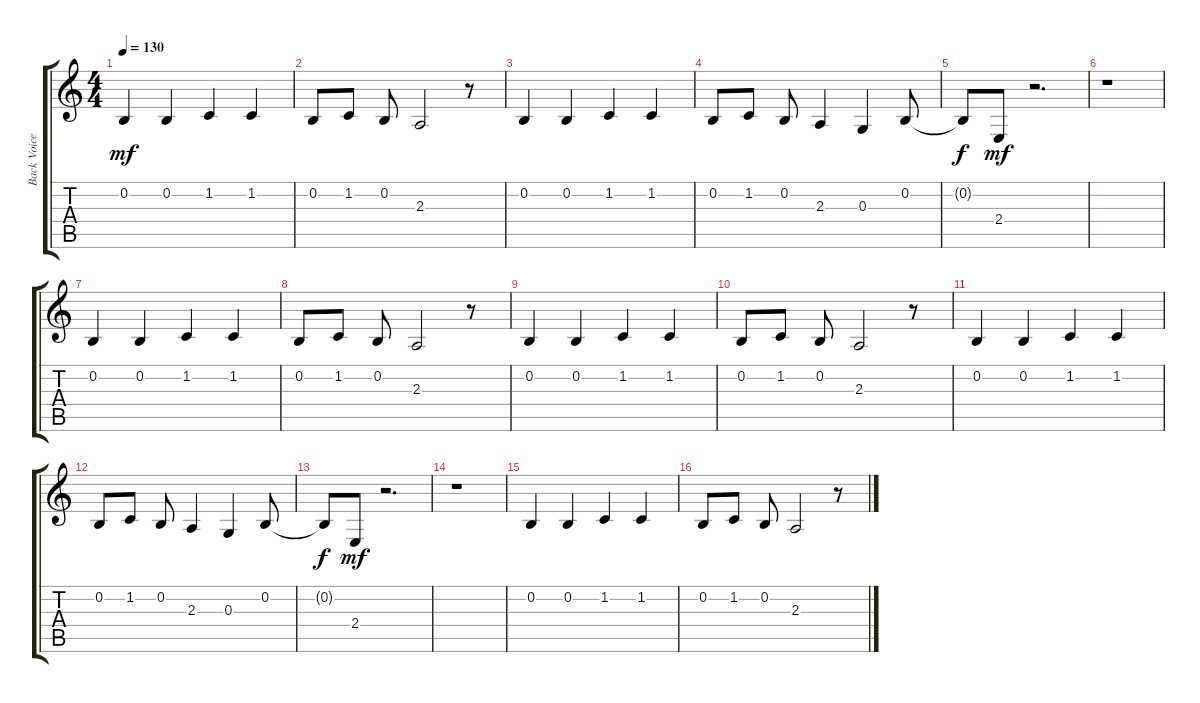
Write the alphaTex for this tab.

\track ("Back Voice1" "Back Voice") {instrument flute}
\staff {score tabs}
\tuning (E4 B3 G3 D3 A2 E2) {hide}
\ts (4 4)
\tempo 130
\clef g2
\ks c
0.2.4{dy mf} 0.2.4 1.2.4 1.2.4 |
0.2.8 1.2.8 0.2.8 2.3.2 r.8 |
0.2.4 0.2.4 1.2.4 1.2.4 |
0.2.8 1.2.8 0.2.8 2.3.4 0.3.4 0.2.8 |
0.2{t}.8{dy f} 2.4.8{dy mf} r.2{d} |
r.1 |
0.2.4 0.2.4 1.2.4 1.2.4 |
0.2.8 1.2.8 0.2.8 2.3.2 r.8 |
0.2.4 0.2.4 1.2.4 1.2.4 |
0.2.8 1.2.8 0.2.8 2.3.2 r.8 |
0.2.4 0.2.4 1.2.4 1.2.4 |
0.2.8 1.2.8 0.2.8 2.3.4 0.3.4 0.2.8 |
0.2{t}.8{dy f} 2.4.8{dy mf} r.2{d} |
r.1 |
0.2.4 0.2.4 1.2.4 1.2.4 |
0.2.8 1.2.8 0.2.8 2.3.2 r.8
